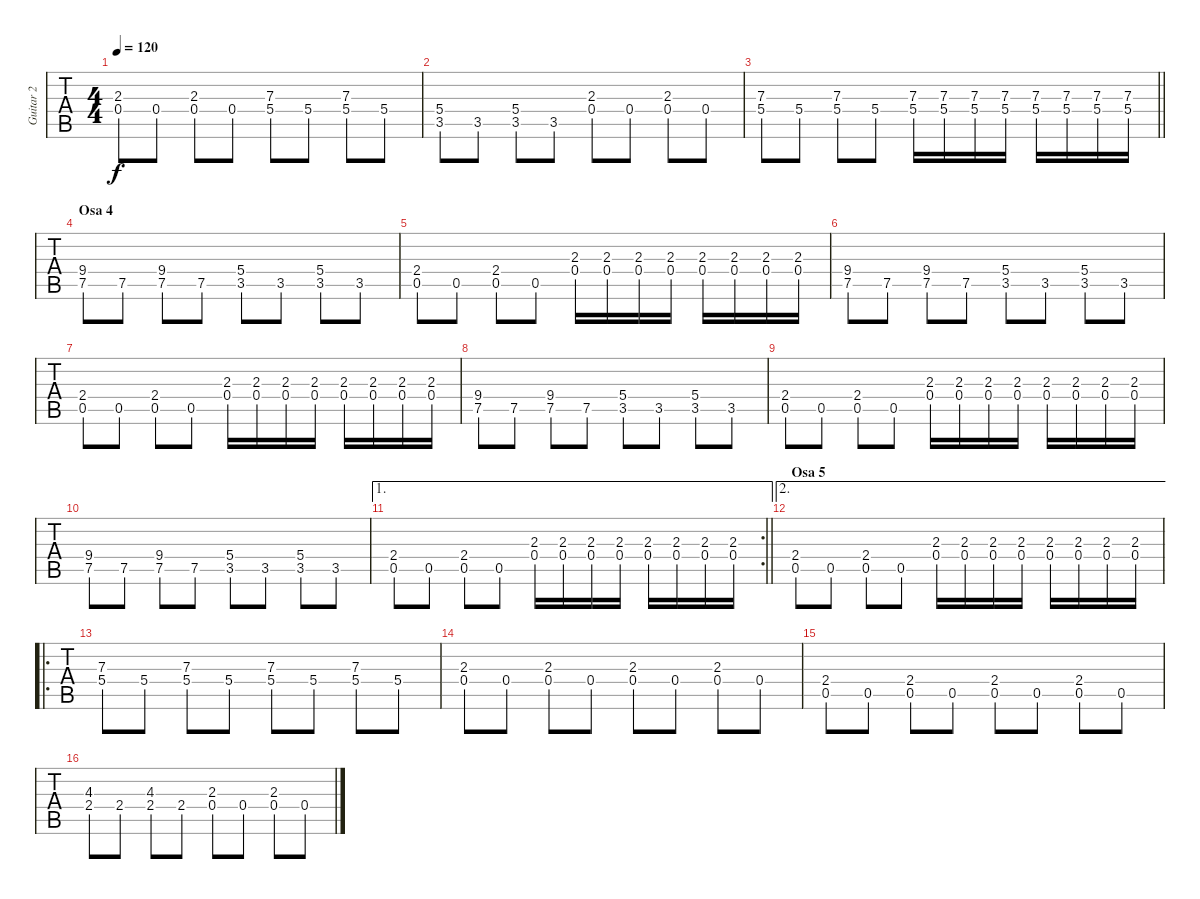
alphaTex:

\track ("Guitar 2" "Guitar 2") {instrument distortionguitar}
\staff {tabs}
\tuning (E4 B3 G3 D3 A2 E2) {hide}
\ts (4 4)
\tempo 120
\clef g2
\ks g
(2.3 0.4).8{dy f} 0.4.8 (2.3 0.4).8 0.4.8 (7.3 5.4).8 5.4.8 (7.3 5.4).8 5.4.8 |
(5.4 3.5).8 3.5.8 (5.4 3.5).8 3.5.8 (2.3 0.4).8 0.4.8 (2.3 0.4).8 0.4.8 |
\barLineRight lightlight
(7.3 5.4).8 5.4.8 (7.3 5.4).8 5.4.8 (7.3 5.4).16 (7.3 5.4).16 (7.3 5.4).16 (7.3 5.4).16 (7.3 5.4).16 (7.3 5.4).16 (7.3 5.4).16 (7.3 5.4).16 |
\section ("" "Osa 4")
(9.4 7.5).8 7.5.8 (9.4 7.5).8 7.5.8 (5.4 3.5).8 3.5.8 (5.4 3.5).8 3.5.8 |
(2.4 0.5).8 0.5.8 (2.4 0.5).8 0.5.8 (2.3 0.4).16 (2.3 0.4).16 (2.3 0.4).16 (2.3 0.4).16 (2.3 0.4).16 (2.3 0.4).16 (2.3 0.4).16 (2.3 0.4).16 |
(9.4 7.5).8 7.5.8 (9.4 7.5).8 7.5.8 (5.4 3.5).8 3.5.8 (5.4 3.5).8 3.5.8 |
(2.4 0.5).8 0.5.8 (2.4 0.5).8 0.5.8 (2.3 0.4).16 (2.3 0.4).16 (2.3 0.4).16 (2.3 0.4).16 (2.3 0.4).16 (2.3 0.4).16 (2.3 0.4).16 (2.3 0.4).16 |
(9.4 7.5).8 7.5.8 (9.4 7.5).8 7.5.8 (5.4 3.5).8 3.5.8 (5.4 3.5).8 3.5.8 |
(2.4 0.5).8 0.5.8 (2.4 0.5).8 0.5.8 (2.3 0.4).16 (2.3 0.4).16 (2.3 0.4).16 (2.3 0.4).16 (2.3 0.4).16 (2.3 0.4).16 (2.3 0.4).16 (2.3 0.4).16 |
(9.4 7.5).8 7.5.8 (9.4 7.5).8 7.5.8 (5.4 3.5).8 3.5.8 (5.4 3.5).8 3.5.8 |
\ae 1
\rc 2
\barLineRight lightlight
(2.4 0.5).8 0.5.8 (2.4 0.5).8 0.5.8 (2.3 0.4).16 (2.3 0.4).16 (2.3 0.4).16 (2.3 0.4).16 (2.3 0.4).16 (2.3 0.4).16 (2.3 0.4).16 (2.3 0.4).16 |
\ae 2
\section ("" "Osa 5")
(2.4 0.5).8 0.5.8 (2.4 0.5).8 0.5.8 (2.3 0.4).16 (2.3 0.4).16 (2.3 0.4).16 (2.3 0.4).16 (2.3 0.4).16 (2.3 0.4).16 (2.3 0.4).16 (2.3 0.4).16 |
\ro
(7.3 5.4).8 5.4.8 (7.3 5.4).8 5.4.8 (7.3 5.4).8 5.4.8 (7.3 5.4).8 5.4.8 |
(2.3 0.4).8 0.4.8 (2.3 0.4).8 0.4.8 (2.3 0.4).8 0.4.8 (2.3 0.4).8 0.4.8 |
(2.4 0.5).8 0.5.8 (2.4 0.5).8 0.5.8 (2.4 0.5).8 0.5.8 (2.4 0.5).8 0.5.8 |
(4.3 2.4).8 2.4.8 (4.3 2.4).8 2.4.8 (2.3 0.4).8 0.4.8 (2.3 0.4).8 0.4.8
